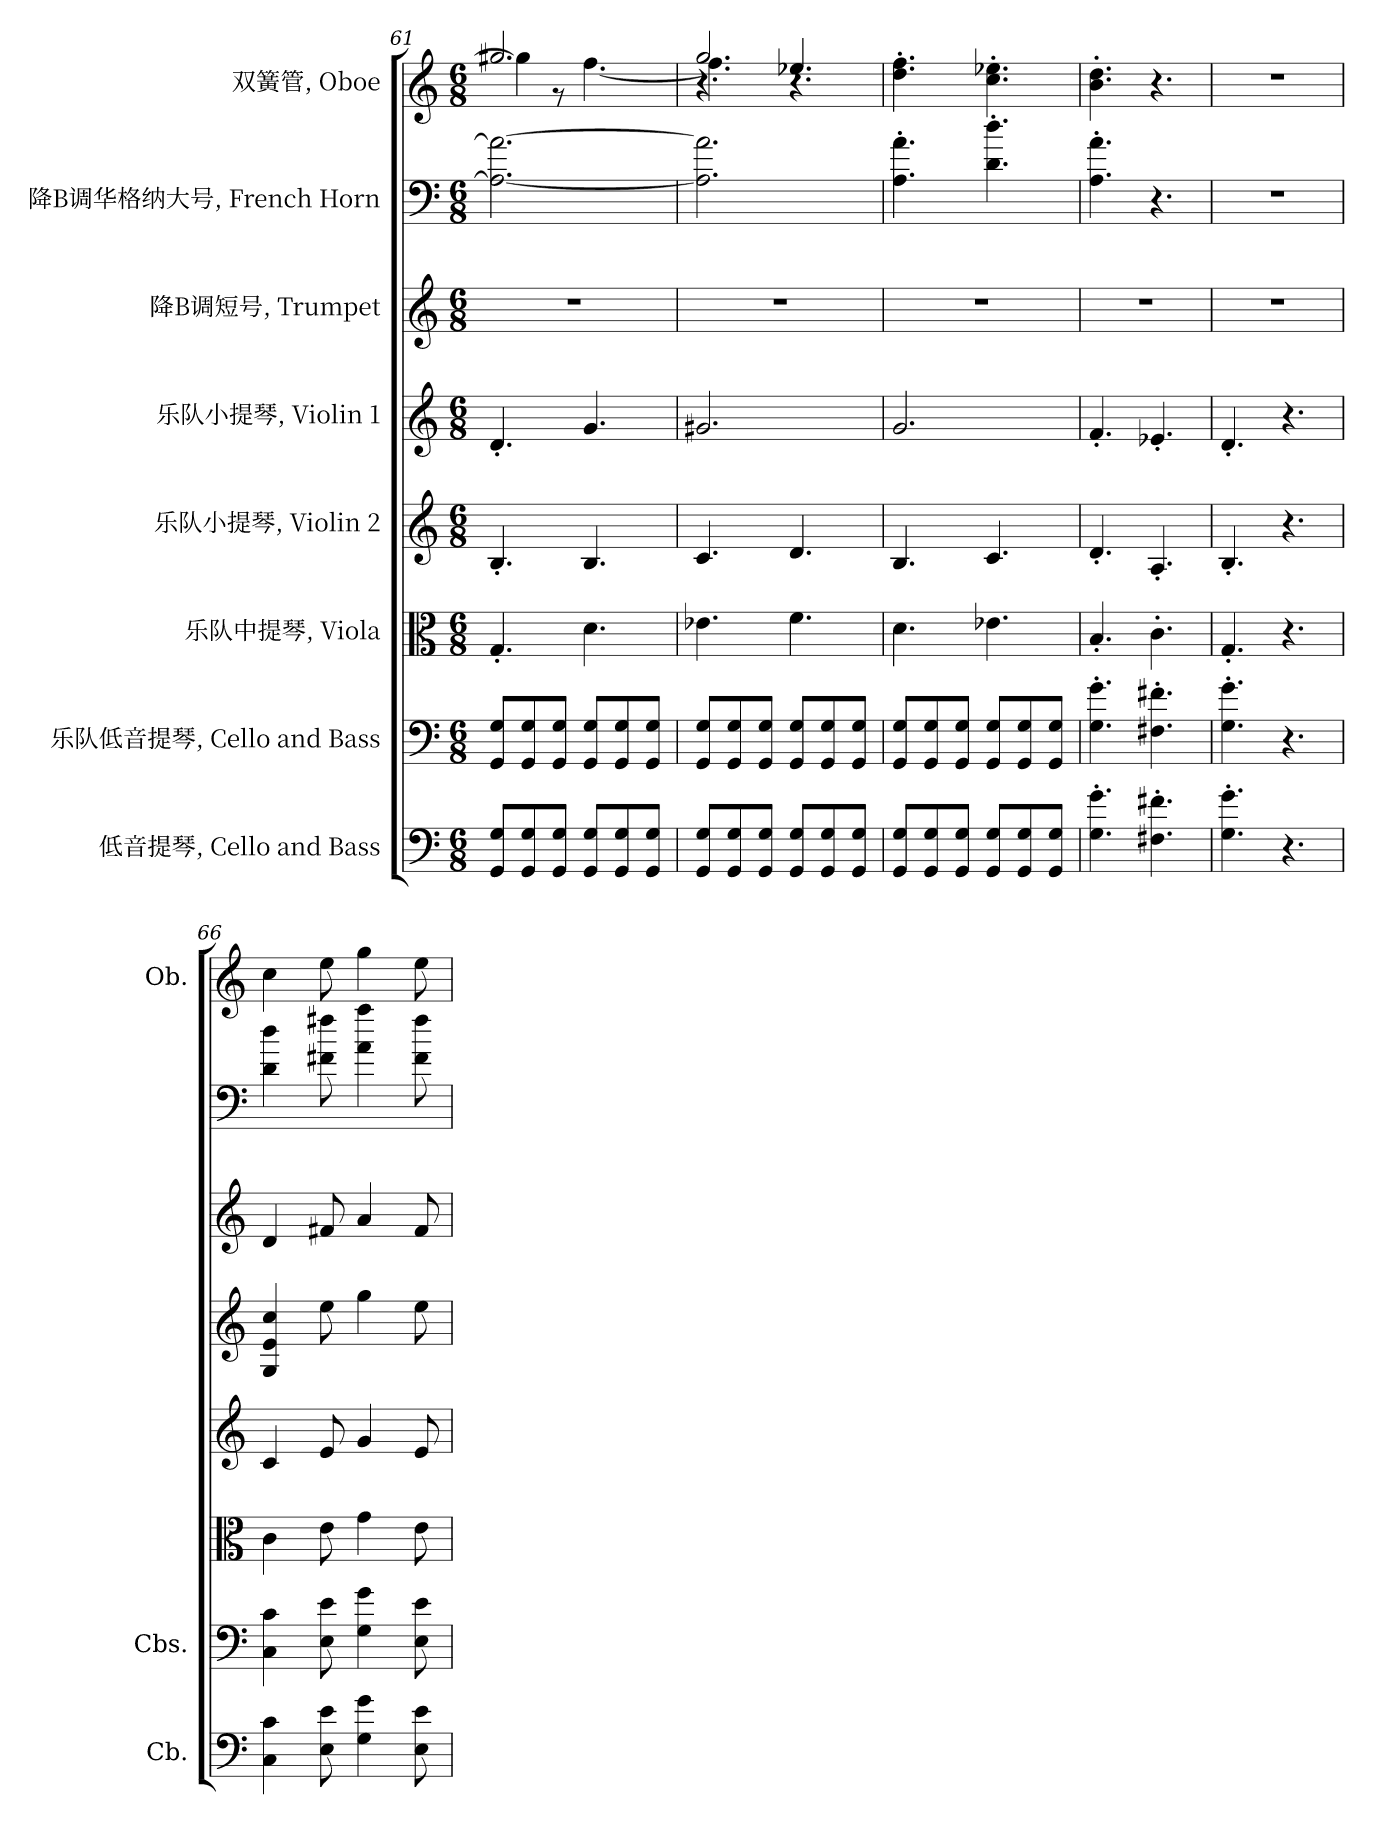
**kern	**kern	**kern	**kern	**kern	**kern	**kern	**kern
*part8	*part7	*part6	*part5	*part4	*part3	*part2	*part1
*staff8	*staff7	*staff6	*staff5	*staff4	*staff3	*staff2	*staff1
*I"低音提琴, Cello and Bass	*I"乐队低音提琴, Cello and Bass	*I"乐队中提琴, Viola	*I"乐队小提琴, Violin 2	*I"乐队小提琴, Violin 1	*I"降B调短号, Trumpet	*I"降B调华格纳大号, French Horn	*I"双簧管, Oboe
*I'Cb.	*I'Cbs.	*	*	*	*	*	*I'Ob.
*clefF4	*clefF4	*clefC3	*clefG2	*clefG2	*clefG2	*clefF4	*clefG2
*ITrd7c12	*ITrd7c12	*	*	*	*ITrd1c2	*ITrd1c2	*
*k[]	*k[]	*k[]	*k[]	*k[]	*k[b-e-]	*k[b-e-]	*k[]
*M6/8	*M6/8	*M6/8	*M6/8	*M6/8	*M6/8	*M6/8	*M6/8
=61	=61	=61	=61	=61	=61	=61	=61
*	*	*	*	*	*	*	*^
8GGG/ 8GG/L	8GGG/ 8GG/L	4.G'/	4.B'/	4.d'/	2.r	2.G\_ 2.g\_	2.gg#X/	4gg\]
8GGG/ 8GG/	8GGG/ 8GG/	.	.	.	.	.	.	.
8GGG/ 8GG/J	8GGG/ 8GG/J	.	.	.	.	.	.	8r
8GGG/ 8GG/L	8GGG/ 8GG/L	4.d\	4.B/	4.g/	.	.	.	[4.ff\
8GGG/ 8GG/	8GGG/ 8GG/	.	.	.	.	.	.	.
8GGG/ 8GG/J	8GGG/ 8GG/J	.	.	.	.	.	.	.
=62	=62	=62	=62	=62	=62	=62	=62	=62
*	*	*	*	*	*	*	*	*^
8GGG/ 8GG/L	8GGG/ 8GG/L	4.e-X\	4.c/	2.g#X/	2.r	2.G\] 2.g\]	2.gg/	4.ff\]	4.r
8GGG/ 8GG/	8GGG/ 8GG/	.	.	.	.	.	.	.	.
8GGG/ 8GG/J	8GGG/ 8GG/J	.	.	.	.	.	.	.	.
8GGG/ 8GG/L	8GGG/ 8GG/L	4.f\	4.d/	.	.	.	.	4.r	4.ee-X/
8GGG/ 8GG/	8GGG/ 8GG/	.	.	.	.	.	.	.	.
8GGG/ 8GG/J	8GGG/ 8GG/J	.	.	.	.	.	.	.	.
*	*	*	*	*	*	*	*v	*v	*v
!!LO:PB:g=z
=63	=63	=63	=63	=63	=63	=63	=63
8GGG/ 8GG/L	8GGG/ 8GG/L	4.d\	4.B/	2.g/	2.r	4.G\' 4.g\'	4.dd\' 4.ff\'
8GGG/ 8GG/	8GGG/ 8GG/	.	.	.	.	.	.
8GGG/ 8GG/J	8GGG/ 8GG/J	.	.	.	.	.	.
8GGG/ 8GG/L	8GGG/ 8GG/L	4.e-X\	4.c/	.	.	4.c\' 4.cc\'	4.cc\' 4.ee-X\'
8GGG/ 8GG/	8GGG/ 8GG/	.	.	.	.	.	.
8GGG/ 8GG/J	8GGG/ 8GG/J	.	.	.	.	.	.
=64	=64	=64	=64	=64	=64	=64	=64
4.GG\' 4.G\'	4.GG\' 4.G\'	4.B'/	4.d'/	4.f'/	2.r	4.G\' 4.g\'	4.b\' 4.dd\'
4.FF#X\' 4.F#X\'	4.FF#X\' 4.F#X\'	4.c'\	4.A'/	4.e-X'/	.	4.r	4.r
=65	=65	=65	=65	=65	=65	=65	=65
4.GG\' 4.G\'	4.GG\' 4.G\'	4.G'/	4.B'/	4.d'/	2.r	2.r	2.r
4.r	4.r	4.r	4.r	4.r	.	.	.
=66	=66	=66	=66	=66	=66	=66	=66
4CC\ 4C\	4CC\ 4C\	4c\	4c/	4G/ 4e/ 4cc/	4c/	4c\ 4cc\	4cc\
8EE\ 8E\	8EE\ 8E\	8e\	8e/	8ee\	8en/	8en\ 8een\	8ee\
4GG\ 4G\	4GG\ 4G\	4g\	4g/	4gg\	4g/	4g\ 4gg\	4gg\
8EE\ 8E\	8EE\ 8E\	8e\	8e/	8ee\	8e/	8e\ 8ee\	8ee\
=	=	=	=	=	=	=	=
*-	*-	*-	*-	*-	*-	*-	*-
